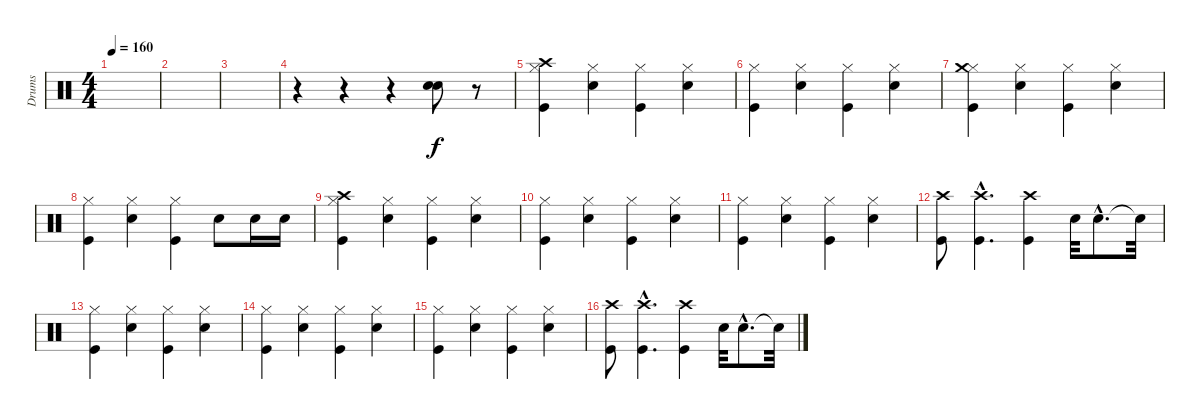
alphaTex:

\track ("Drums" "Drums") {instrument percussion}
\staff {score}
\articulation defaults
\ts (4 4)
\tempo 160
\clef neutral
\ks c
|
|
|
r.4 r.4 r.4 ("Snare (hit) 2" "Snare (hit) 2").8 r.8 |
("Hi-Hat (closed)" "Kick (hit)" "Crash high (hit)").4 ("Hi-Hat (closed)" "Snare (hit) 2").4 ("Hi-Hat (closed)" "Kick (hit)").4 ("Hi-Hat (closed)" "Snare (hit) 2").4 |
("Hi-Hat (closed)" "Kick (hit)").4 ("Hi-Hat (closed)" "Snare (hit) 2").4 ("Hi-Hat (closed)" "Kick (hit)").4 ("Hi-Hat (closed)" "Snare (hit) 2").4 |
("Hi-Hat (closed)" "Kick (hit)" "Crash medium (hit)").4 ("Hi-Hat (closed)" "Snare (hit) 2").4 ("Hi-Hat (closed)" "Kick (hit)").4 ("Hi-Hat (closed)" "Snare (hit) 2").4 |
("Hi-Hat (closed)" "Kick (hit)").4 ("Hi-Hat (closed)" "Snare (hit) 2").4 ("Hi-Hat (closed)" "Kick (hit)").4 "Snare (hit) 2".8 "Snare (hit) 2".16 "Snare (hit) 2".16 |
("Hi-Hat (closed)" "Kick (hit)" "Crash high (hit)").4 ("Hi-Hat (closed)" "Snare (hit) 2").4 ("Hi-Hat (closed)" "Kick (hit)").4 ("Hi-Hat (closed)" "Snare (hit) 2").4 |
("Hi-Hat (closed)" "Kick (hit)").4 ("Hi-Hat (closed)" "Snare (hit) 2").4 ("Hi-Hat (closed)" "Kick (hit)").4 ("Hi-Hat (closed)" "Snare (hit) 2").4 |
("Hi-Hat (closed)" "Kick (hit)").4 ("Hi-Hat (closed)" "Snare (hit) 2").4 ("Hi-Hat (closed)" "Kick (hit)").4 ("Hi-Hat (closed)" "Snare (hit) 2").4 |
("Crash high (hit)" "Kick (hit)").8 ("Crash high (hit)"{hac} "Kick (hit)"{hac}).4{d} ("Crash high (hit)" "Kick (hit)").4 "Snare (hit) 2".32 "Snare (hit) 2"{hac}.8{d} "Snare (hit)"{t}.32 |
("Hi-Hat (closed)" "Kick (hit)").4 ("Hi-Hat (closed)" "Snare (hit) 2").4 ("Hi-Hat (closed)" "Kick (hit)").4 ("Hi-Hat (closed)" "Snare (hit) 2").4 |
("Hi-Hat (closed)" "Kick (hit)").4 ("Hi-Hat (closed)" "Snare (hit) 2").4 ("Hi-Hat (closed)" "Kick (hit)").4 ("Hi-Hat (closed)" "Snare (hit) 2").4 |
("Hi-Hat (closed)" "Kick (hit)").4 ("Hi-Hat (closed)" "Snare (hit) 2").4 ("Hi-Hat (closed)" "Kick (hit)").4 ("Hi-Hat (closed)" "Snare (hit) 2").4 |
("Crash high (hit)" "Kick (hit)").8 ("Crash high (hit)"{hac} "Kick (hit)"{hac}).4{d} ("Crash high (hit)" "Kick (hit)").4 "Snare (hit) 2".32 "Snare (hit) 2"{hac}.8{d} "Snare (hit)"{t}.32
